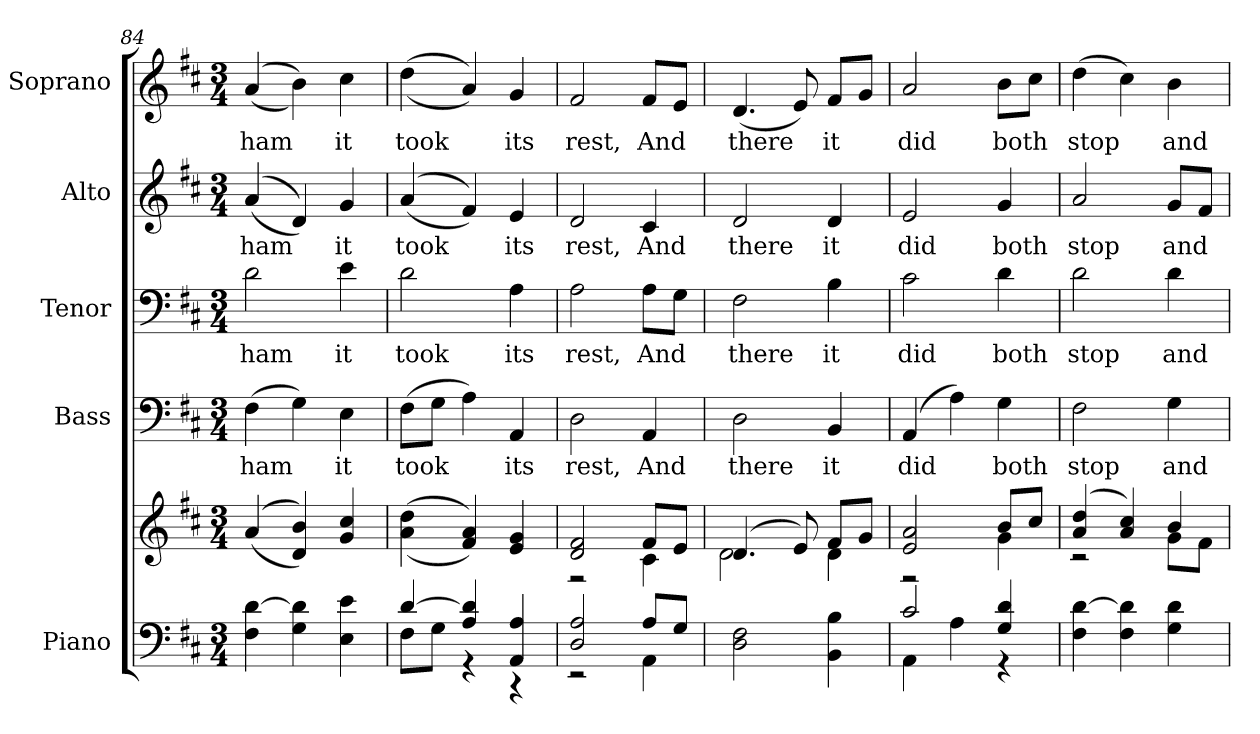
**kern	**kern	**kern	**text	**kern	**text	**kern	**text	**kern	**text
*part5	*part5	*part4	*part4	*part3	*part3	*part2	*part2	*part1	*part1
*staff6	*staff5	*staff4	*staff4	*staff3	*staff3	*staff2	*staff2	*staff1	*staff1
*I"Piano	*	*I"Bass	*	*I"Tenor	*	*I"Alto	*	*I"Soprano	*
*I'Pno.	*	*I'B.	*	*I'T.	*	*I'A.	*	*I'S.	*
!!LO:PB:g=z
*clefF4	*clefG2	*clefF4	*	*clefF4	*	*clefG2	*	*clefG2	*
*k[f#c#]	*k[f#c#]	*k[f#c#]	*	*k[f#c#]	*	*k[f#c#]	*	*k[f#c#]	*
*D:	*D:	*D:	*	*D:	*	*D:	*	*D:	*
*M3/4	*M3/4	*M3/4	*	*M3/4	*	*M3/4	*	*M3/4	*
=84	=84	=84	=84	=84	=84	=84	=84	=84	=84
!	!	!	!LO:LY:b:color=#000000	!	!	!	!	!	!
!	!	!	!	!	!LO:LY:b:color=#000000	!	!	!	!
!	!	!	!	!	!	!	!LO:LY:b:color=#000000	!	!
!	!	!	!	!	!	!	!	!	!LO:LY:b:color=#000000
4F#i\ [>4di	((4ai/	(4F#i\	ham	2di\	ham	((4ai/	ham	((4ai/	ham
4Gi\ 4di]	4di/ 4bi))	4Gi\)	.	.	.	4di/))	.	4bi\))	.
!	!	!	!LO:LY:b:color=#000000	!	!	!	!	!	!
!	!	!	!	!	!LO:LY:b:color=#000000	!	!	!	!
!	!	!	!	!	!	!	!LO:LY:b:color=#000000	!	!
!	!	!	!	!	!	!	!	!	!LO:LY:b:color=#000000
4Ei\ 4ei	4gi/ 4cc#i	4Ei\	it	4ei\	it	4gi/	it	4cc#i\	it
=85	=85	=85	=85	=85	=85	=85	=85	=85	=85
*^	*	*	*	*	*	*	*	*	*
!	!	!	!	!LO:LY:b:color=#000000	!	!	!	!	!	!
!	!	!	!	!	!	!LO:LY:b:color=#000000	!	!	!	!
!	!	!	!	!	!	!	!	!LO:LY:b:color=#000000	!	!
!	!	!	!	!	!	!	!	!	!	!LO:LY:b:color=#000000
[>4di/	8F#i\L	((4ai\ 4ddi	(8F#i\L	took	2di\	took	((4ai/	took	((4ddi\	took
.	8Gi\J	.	8Gi\J	.	.	.	.	.	.	.
4Ai/ 4di]	4r	4f#i/ 4ai))	4Ai\)	.	.	.	4f#i/))	.	4ai/))	.
!	!	!	!	!LO:LY:b:color=#000000	!	!	!	!	!	!
!	!	!	!	!	!	!LO:LY:b:color=#000000	!	!	!	!
!	!	!	!	!	!	!	!	!LO:LY:b:color=#000000	!	!
!	!	!	!	!	!	!	!	!	!	!LO:LY:b:color=#000000
4AAi/ 4Ai	4r	4ei/ 4gi	4AAi/	its	4Ai\	its	4ei/	its	4gi/	its
=86	=86	=86	=86	=86	=86	=86	=86	=86	=86	=86
*	*	*^	*	*	*	*	*	*	*	*
!	!	!	!	!	!LO:LY:b:color=#000000	!	!	!	!	!	!
!	!	!	!	!	!	!	!LO:LY:b:color=#000000	!	!	!	!
!	!	!	!	!	!	!	!	!	!LO:LY:b:color=#000000	!	!
!	!	!	!	!	!	!	!	!	!	!	!LO:LY:b:color=#000000
2Di/ 2Ai	2r	2di/ 2f#i	2r	2Di\	rest,	2Ai\	rest,	2di/	rest,	2f#i/	rest,
!	!	!	!	!	!LO:LY:b:color=#000000	!	!	!	!	!	!
!	!	!	!	!	!	!	!LO:LY:b:color=#000000	!	!	!	!
!	!	!	!	!	!	!	!	!	!LO:LY:b:color=#000000	!	!
!	!	!	!	!	!	!	!	!	!	!	!LO:LY:b:color=#000000
8Ai/L	4AAi\	8f#i/L	4c#i\	4AAi/	And	8Ai\L	And	4c#i/	And	8f#i/L	And
8Gi/J	.	8ei/J	.	.	.	8Gi\J	.	.	.	8ei/J	.
*v	*v	*	*	*	*	*	*	*	*	*	*
!!LO:PB:g=z
=87	=87	=87	=87	=87	=87	=87	=87	=87	=87	=87
!	!	!	!	!LO:LY:b:color=#000000	!	!	!	!	!	!
!	!	!	!	!	!	!LO:LY:b:color=#000000	!	!	!	!
!	!	!	!	!	!	!	!	!LO:LY:b:color=#000000	!	!
!	!	!	!	!	!	!	!	!	!	!LO:LY:b:color=#000000
2Di\ 2F#i	(4.di/	2di\	2Di\	there	2F#i\	there	2di/	there	(4.di/	there
.	8ei/)	.	.	.	.	.	.	.	8ei/)	.
!	!	!	!	!LO:LY:b:color=#000000	!	!	!	!	!	!
!	!	!	!	!	!	!LO:LY:b:color=#000000	!	!	!	!
!	!	!	!	!	!	!	!	!LO:LY:b:color=#000000	!	!
!	!	!	!	!	!	!	!	!	!	!LO:LY:b:color=#000000
4BBi\ 4Bi	8f#i/L	4di\	4BBi/	it	4Bi\	it	4di/	it	8f#i/L	it
.	8gi/J	.	.	.	.	.	.	.	8gi/J	.
=88	=88	=88	=88	=88	=88	=88	=88	=88	=88	=88
*^	*	*	*	*	*	*	*	*	*	*
!	!	!	!	!	!LO:LY:b:color=#000000	!	!	!	!	!	!
!	!	!	!	!	!	!	!LO:LY:b:color=#000000	!	!	!	!
!	!	!	!	!	!	!	!	!	!LO:LY:b:color=#000000	!	!
!	!	!	!	!	!	!	!	!	!	!	!LO:LY:b:color=#000000
2c#i/	4AAi\	2ei/ 2ai	2r	(4AAi/	did	2c#i\	did	2ei/	did	2ai/	did
.	4Ai\	.	.	4Ai\)	.	.	.	.	.	.	.
!	!	!	!	!	!LO:LY:b:color=#000000	!	!	!	!	!	!
!	!	!	!	!	!	!	!LO:LY:b:color=#000000	!	!	!	!
!	!	!	!	!	!	!	!	!	!LO:LY:b:color=#000000	!	!
!	!	!	!	!	!	!	!	!	!	!	!LO:LY:b:color=#000000
4Gi/ 4di	4r	8bi/L	4gi\	4Gi\	both	4di\	both	4gi/	both	8bi\L	both
.	.	8cc#i/J	.	.	.	.	.	.	.	8cc#i\J	.
*v	*v	*	*	*	*	*	*	*	*	*	*
=89	=89	=89	=89	=89	=89	=89	=89	=89	=89	=89
!	!	!	!	!LO:LY:b:color=#000000	!	!	!	!	!	!
!	!	!	!	!	!	!LO:LY:b:color=#000000	!	!	!	!
!	!	!	!	!	!	!	!	!LO:LY:b:color=#000000	!	!
!	!	!	!	!	!	!	!	!	!	!LO:LY:b:color=#000000
4F#i\ [>4di	(4ai/ 4ddi	2r	2F#i\	stop	2di\	stop	2ai/	stop	(4ddi\	stop
4F#i\ 4di]	4ai/ 4cc#i)	.	.	.	.	.	.	.	4cc#i\)	.
!	!	!	!	!LO:LY:b:color=#000000	!	!	!	!	!	!
!	!	!	!	!	!	!LO:LY:b:color=#000000	!	!	!	!
!	!	!	!	!	!	!	!	!LO:LY:b:color=#000000	!	!
!	!	!	!	!	!	!	!	!	!	!LO:LY:b:color=#000000
4Gi\ 4di	4bi/	8gi\L	4Gi\	and	4di\	and	8gi/L	and	4bi\	and
.	.	8f#i\J	.	.	.	.	8f#i/J	.	.	.
*	*v	*v	*	*	*	*	*	*	*	*
=	=	=	=	=	=	=	=	=	=
*-	*-	*-	*-	*-	*-	*-	*-	*-	*-
